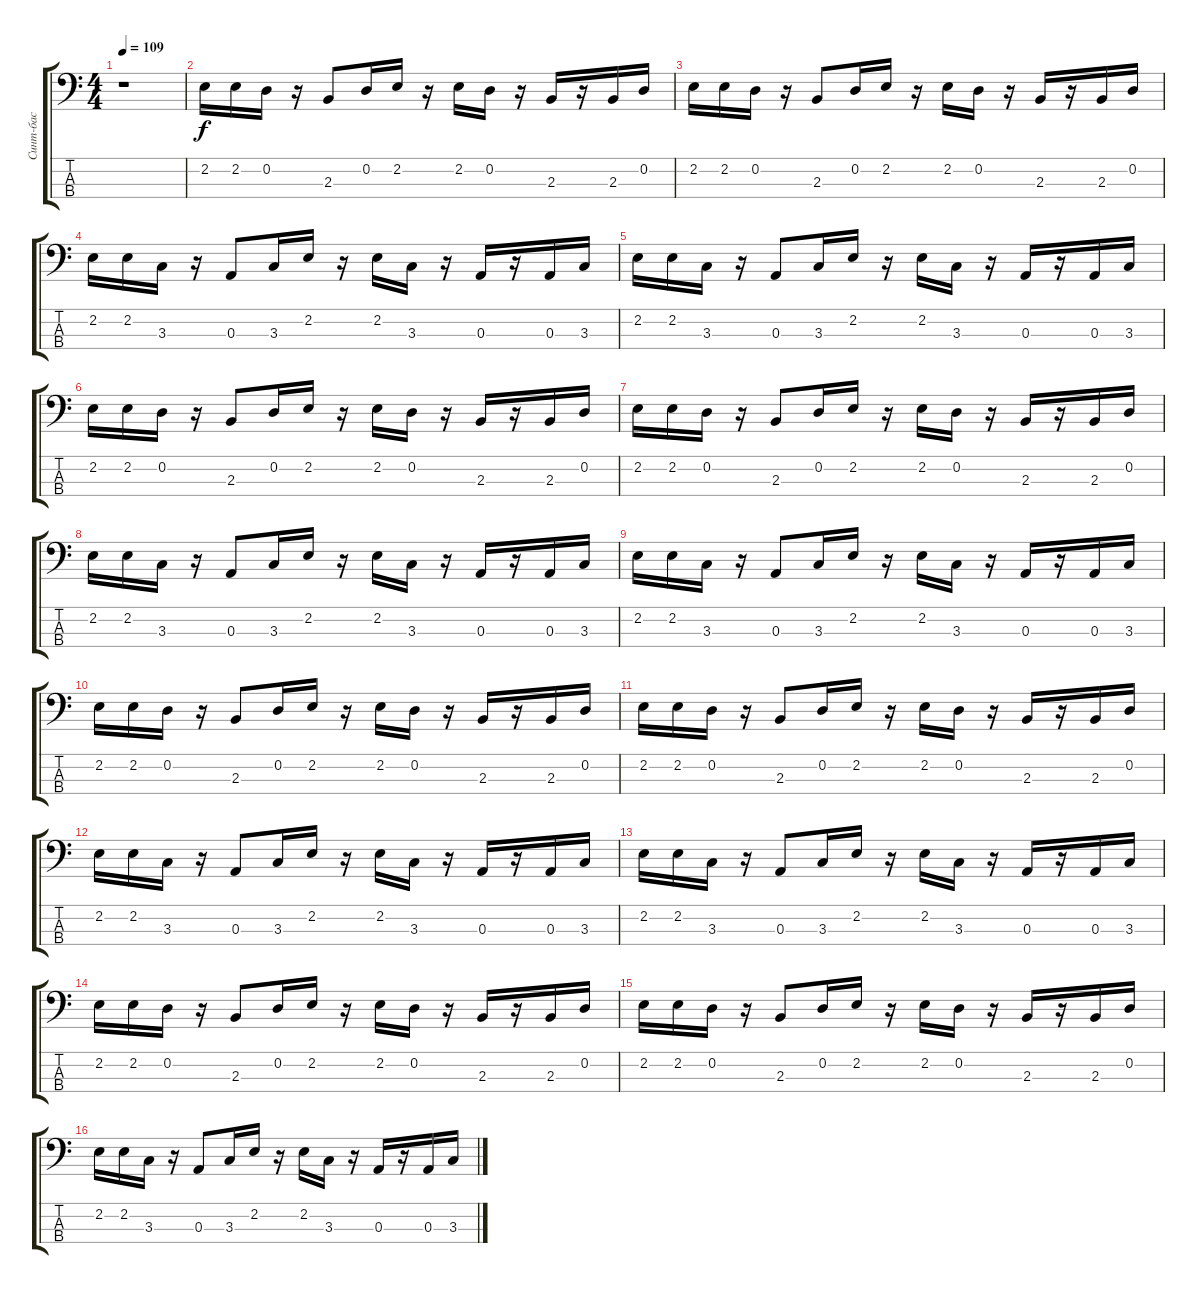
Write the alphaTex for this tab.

\track ("Синт-бас" "Синт-бас") {instrument synthbass1}
\staff {score tabs}
\tuning (G2 D2 A1 E1) {hide}
\ts (4 4)
\tempo 109
\clef f4
\ks c
r.1{dy f} |
2.2.16 2.2.16 0.2.16 r.16 2.3.8 0.2.16 2.2.16 r.16 2.2.16 0.2.16 r.16 2.3.16 r.16 2.3.16 0.2.16 |
2.2.16 2.2.16 0.2.16 r.16 2.3.8 0.2.16 2.2.16 r.16 2.2.16 0.2.16 r.16 2.3.16 r.16 2.3.16 0.2.16 |
2.2.16 2.2.16 3.3.16 r.16 0.3.8 3.3.16 2.2.16 r.16 2.2.16 3.3.16 r.16 0.3.16 r.16 0.3.16 3.3.16 |
2.2.16 2.2.16 3.3.16 r.16 0.3.8 3.3.16 2.2.16 r.16 2.2.16 3.3.16 r.16 0.3.16 r.16 0.3.16 3.3.16 |
2.2.16 2.2.16 0.2.16 r.16 2.3.8 0.2.16 2.2.16 r.16 2.2.16 0.2.16 r.16 2.3.16 r.16 2.3.16 0.2.16 |
2.2.16 2.2.16 0.2.16 r.16 2.3.8 0.2.16 2.2.16 r.16 2.2.16 0.2.16 r.16 2.3.16 r.16 2.3.16 0.2.16 |
2.2.16 2.2.16 3.3.16 r.16 0.3.8 3.3.16 2.2.16 r.16 2.2.16 3.3.16 r.16 0.3.16 r.16 0.3.16 3.3.16 |
2.2.16 2.2.16 3.3.16 r.16 0.3.8 3.3.16 2.2.16 r.16 2.2.16 3.3.16 r.16 0.3.16 r.16 0.3.16 3.3.16 |
2.2.16 2.2.16 0.2.16 r.16 2.3.8 0.2.16 2.2.16 r.16 2.2.16 0.2.16 r.16 2.3.16 r.16 2.3.16 0.2.16 |
2.2.16 2.2.16 0.2.16 r.16 2.3.8 0.2.16 2.2.16 r.16 2.2.16 0.2.16 r.16 2.3.16 r.16 2.3.16 0.2.16 |
2.2.16 2.2.16 3.3.16 r.16 0.3.8 3.3.16 2.2.16 r.16 2.2.16 3.3.16 r.16 0.3.16 r.16 0.3.16 3.3.16 |
2.2.16 2.2.16 3.3.16 r.16 0.3.8 3.3.16 2.2.16 r.16 2.2.16 3.3.16 r.16 0.3.16 r.16 0.3.16 3.3.16 |
2.2.16 2.2.16 0.2.16 r.16 2.3.8 0.2.16 2.2.16 r.16 2.2.16 0.2.16 r.16 2.3.16 r.16 2.3.16 0.2.16 |
2.2.16 2.2.16 0.2.16 r.16 2.3.8 0.2.16 2.2.16 r.16 2.2.16 0.2.16 r.16 2.3.16 r.16 2.3.16 0.2.16 |
2.2.16 2.2.16 3.3.16 r.16 0.3.8 3.3.16 2.2.16 r.16 2.2.16 3.3.16 r.16 0.3.16 r.16 0.3.16 3.3.16
